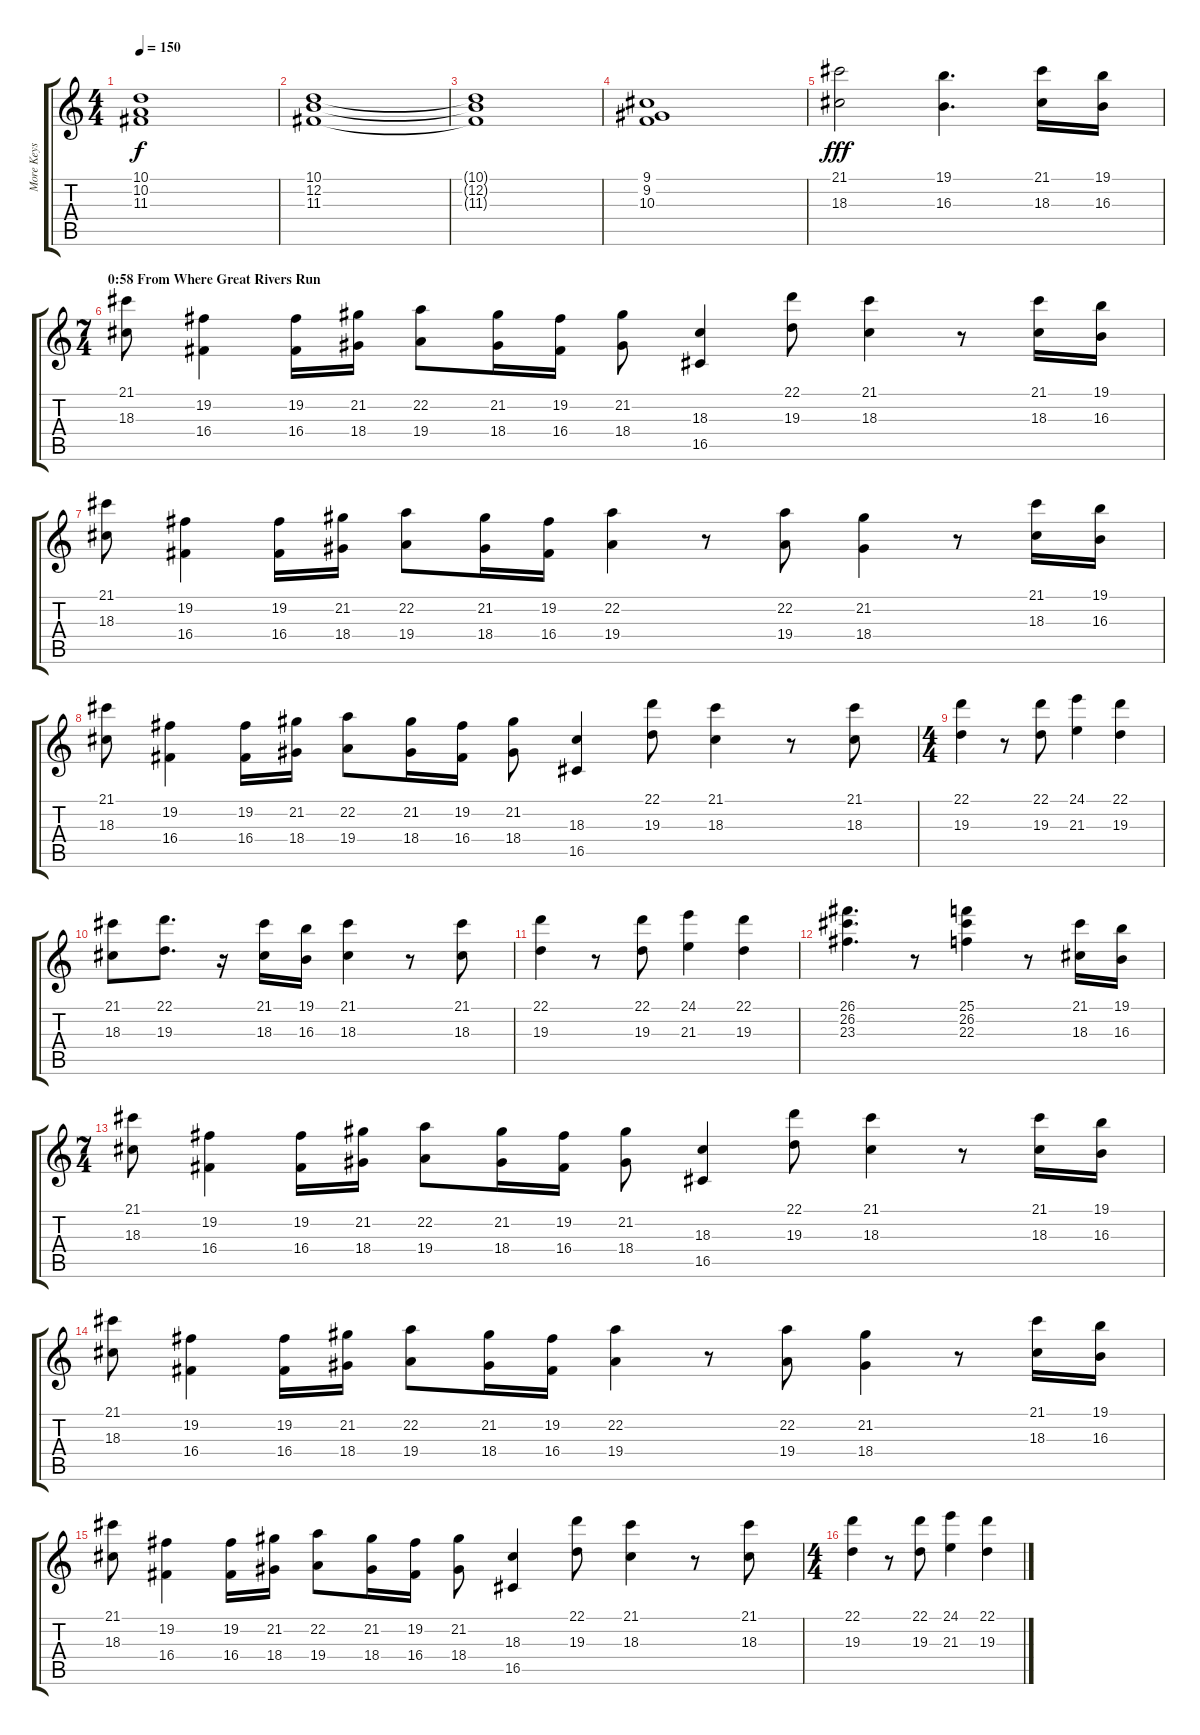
\track ("More Keys" "More Keys") {instrument stringensemble1}
\staff {score tabs}
\tuning (E4 B3 G3 D3 A2 E2) {hide}
\ts (4 4)
\tempo 150
\clef g2
\ks c
(10.1{t} 10.2{t} 11.3{t}).1{dy f} |
(10.1 12.2 11.3).1 |
(10.1{t} 12.2{t} 11.3{t}).1 |
(9.1 9.2 10.3).1 |
(21.1 18.3).2{dy fff} (19.1 16.3).4{d} (21.1 18.3).16 (19.1 16.3).16 |
\ts (7 4)
\section ("" "0:58 From Where Great Rivers Run")
(21.1 18.3).8 (19.2 16.4).4 (19.2 16.4).16 (21.2 18.4).16 (22.2 19.4).8 (21.2 18.4).16 (19.2 16.4).16 (21.2 18.4).8 (18.3 16.5).4 (22.1 19.3).8 (21.1 18.3).4 r.8 (21.1 18.3).16 (19.1 16.3).16 |
(21.1 18.3).8 (19.2 16.4).4 (19.2 16.4).16 (21.2 18.4).16 (22.2 19.4).8 (21.2 18.4).16 (19.2 16.4).16 (22.2 19.4).4 r.8 (22.2 19.4).8 (21.2 18.4).4 r.8 (21.1 18.3).16 (19.1 16.3).16 |
(21.1 18.3).8 (19.2 16.4).4 (19.2 16.4).16 (21.2 18.4).16 (22.2 19.4).8 (21.2 18.4).16 (19.2 16.4).16 (21.2 18.4).8 (18.3 16.5).4 (22.1 19.3).8 (21.1 18.3).4 r.8 (21.1 18.3).8 |
\ts (4 4)
(22.1 19.3).4 r.8 (22.1 19.3).8 (24.1 21.3).4 (22.1 19.3).4 |
(21.1 18.3).8 (22.1 19.3).8{d} r.16 (21.1 18.3).16 (19.1 16.3).16 (21.1 18.3).4 r.8 (21.1 18.3).8 |
(22.1 19.3).4 r.8 (22.1 19.3).8 (24.1 21.3).4 (22.1 19.3).4 |
(26.1 26.2 23.3).4{d} r.8 (25.1 26.2 22.3).4 r.8 (21.1 18.3).16 (19.1 16.3).16 |
\ts (7 4)
(21.1 18.3).8 (19.2 16.4).4 (19.2 16.4).16 (21.2 18.4).16 (22.2 19.4).8 (21.2 18.4).16 (19.2 16.4).16 (21.2 18.4).8 (18.3 16.5).4 (22.1 19.3).8 (21.1 18.3).4 r.8 (21.1 18.3).16 (19.1 16.3).16 |
(21.1 18.3).8 (19.2 16.4).4 (19.2 16.4).16 (21.2 18.4).16 (22.2 19.4).8 (21.2 18.4).16 (19.2 16.4).16 (22.2 19.4).4 r.8 (22.2 19.4).8 (21.2 18.4).4 r.8 (21.1 18.3).16 (19.1 16.3).16 |
(21.1 18.3).8 (19.2 16.4).4 (19.2 16.4).16 (21.2 18.4).16 (22.2 19.4).8 (21.2 18.4).16 (19.2 16.4).16 (21.2 18.4).8 (18.3 16.5).4 (22.1 19.3).8 (21.1 18.3).4 r.8 (21.1 18.3).8 |
\ts (4 4)
(22.1 19.3).4 r.8 (22.1 19.3).8 (24.1 21.3).4 (22.1 19.3).4
